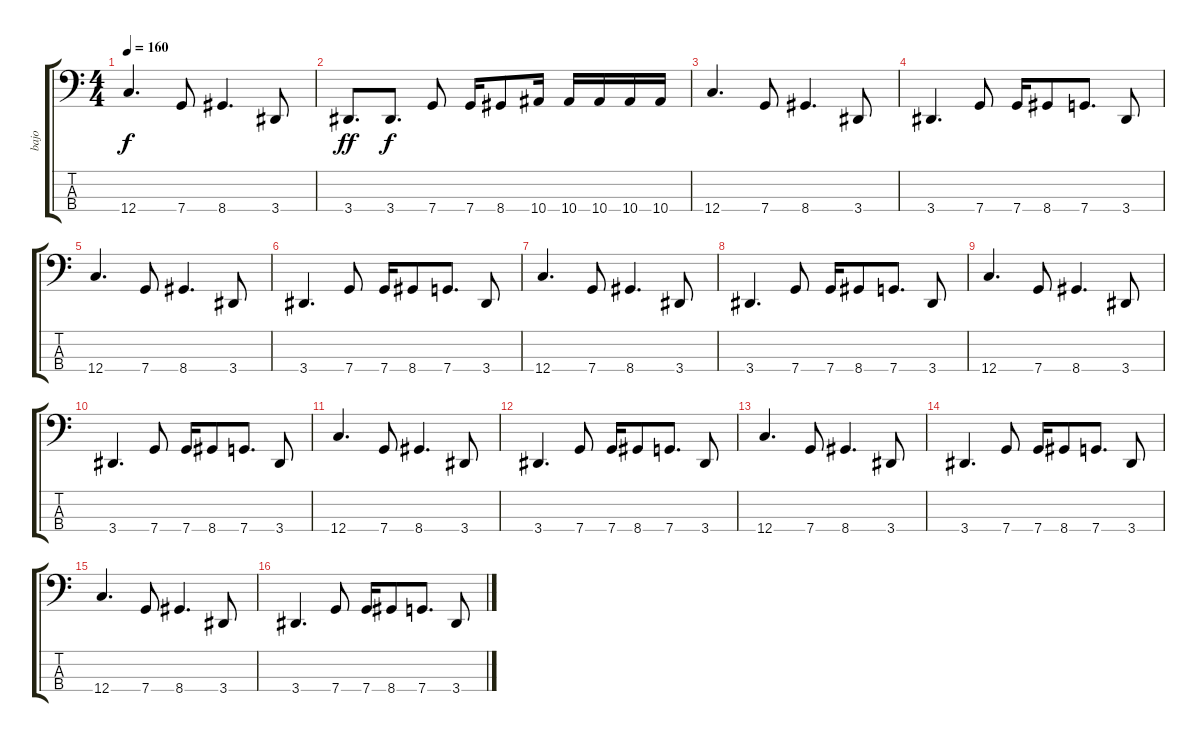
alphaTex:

\track ("bajo" "bajo") {instrument electricbassfinger}
\staff {score tabs}
\tuning (F2 C2 G1 C1) {hide}
\ts (4 4)
\tempo 160
\clef f4
\ks c
12.4.4{d dy f} 7.4.8 8.4.4{d} 3.4.8 |
3.4.8{d dy ff} 3.4.8{d dy f} 7.4.8 7.4.16 8.4.8 10.4.16 10.4.16 10.4.16 10.4.16 10.4.16 |
12.4.4{d} 7.4.8 8.4.4{d} 3.4.8 |
3.4.4{d} 7.4.8 7.4.16 8.4.8 7.4.8{d} 3.4.8 |
12.4.4{d} 7.4.8 8.4.4{d} 3.4.8 |
3.4.4{d} 7.4.8 7.4.16 8.4.8 7.4.8{d} 3.4.8 |
12.4.4{d} 7.4.8 8.4.4{d} 3.4.8 |
3.4.4{d} 7.4.8 7.4.16 8.4.8 7.4.8{d} 3.4.8 |
12.4.4{d} 7.4.8 8.4.4{d} 3.4.8 |
3.4.4{d} 7.4.8 7.4.16 8.4.8 7.4.8{d} 3.4.8 |
12.4.4{d} 7.4.8 8.4.4{d} 3.4.8 |
3.4.4{d} 7.4.8 7.4.16 8.4.8 7.4.8{d} 3.4.8 |
12.4.4{d} 7.4.8 8.4.4{d} 3.4.8 |
3.4.4{d} 7.4.8 7.4.16 8.4.8 7.4.8{d} 3.4.8 |
12.4.4{d} 7.4.8 8.4.4{d} 3.4.8 |
3.4.4{d} 7.4.8 7.4.16 8.4.8 7.4.8{d} 3.4.8
